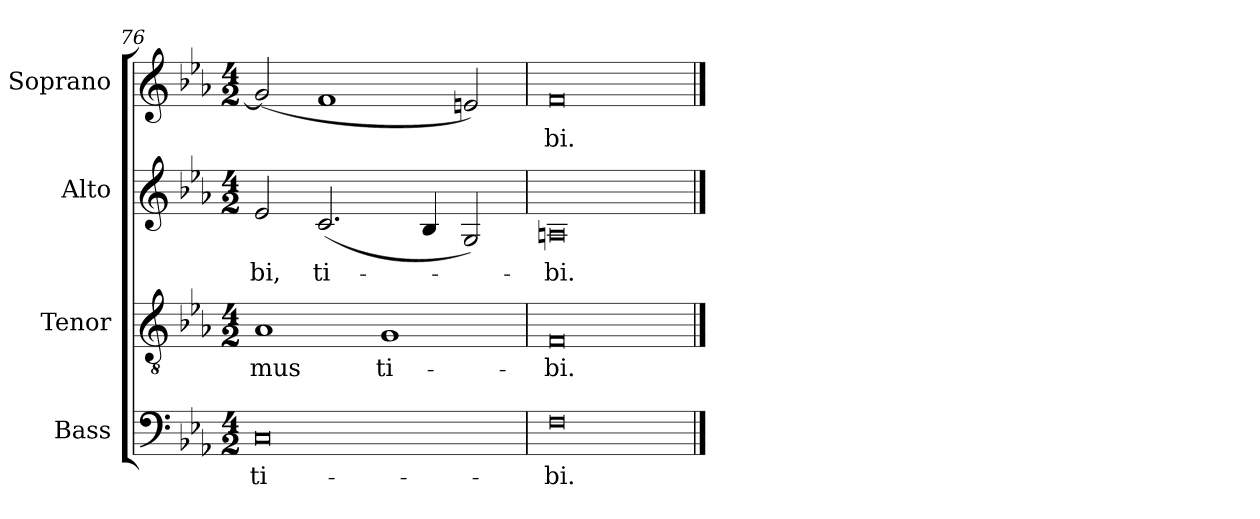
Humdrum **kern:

**kern	**text	**kern	**text	**kern	**text	**kern	**text
*part4	*part4	*part3	*part3	*part2	*part2	*part1	*part1
*staff4	*staff4	*staff3	*staff3	*staff2	*staff2	*staff1	*staff1
*I"Bass	*	*I"Tenor	*	*I"Alto	*	*I"Soprano	*
*I'B.	*	*I'T.	*	*I'A.	*	*I'S.	*
*clefF4	*	*clefGv2	*	*clefG2	*	*clefG2	*
*	*	*ITrd7c12	*	*	*	*	*
*k[b-e-a-]	*	*k[b-e-a-]	*	*k[b-e-a-]	*	*k[b-e-a-]	*
*E-:	*	*E-:	*	*E-:	*	*E-:	*
*M4/2	*	*M4/2	*	*M4/2	*	*M4/2	*
=76	=76	=76	=76	=76	=76	=76	=76
!	!LO:LY:b:color=#000000	!	!	!	!	!	!
!	!	!	!LO:LY:b:color=#000000	!	!	!	!
!	!	!	!	!	!LO:LY:b:color=#000000	!	!
0Ci	ti-	1AA-i	-mus	2e-i/	-bi,	(2gi/]	.
!	!	!	!	!	!LO:LY:b:color=#000000	!	!
.	.	.	.	(2.ci/	ti-	1fi	.
!	!	!	!LO:LY:b:color=#000000	!	!	!	!
.	.	1GGi	ti-	.	.	.	.
.	.	.	.	4B-i/	.	.	.
.	.	.	.	2Gi/)	.	2eni/)	.
=77	=77	=77	=77	=77	=77	=77	=77
!	!LO:LY:b:color=#000000	!	!	!	!	!	!
!	!	!	!LO:LY:b:color=#000000	!	!	!	!
!	!	!	!	!	!LO:LY:b:color=#000000	!	!
!	!	!	!	!	!	!	!LO:LY:b:color=#000000
0Fi	-bi.	0FFi	-bi.	0Ani	-bi.	0fi	-bi.
==	==	==	==	==	==	==	==
*-	*-	*-	*-	*-	*-	*-	*-
